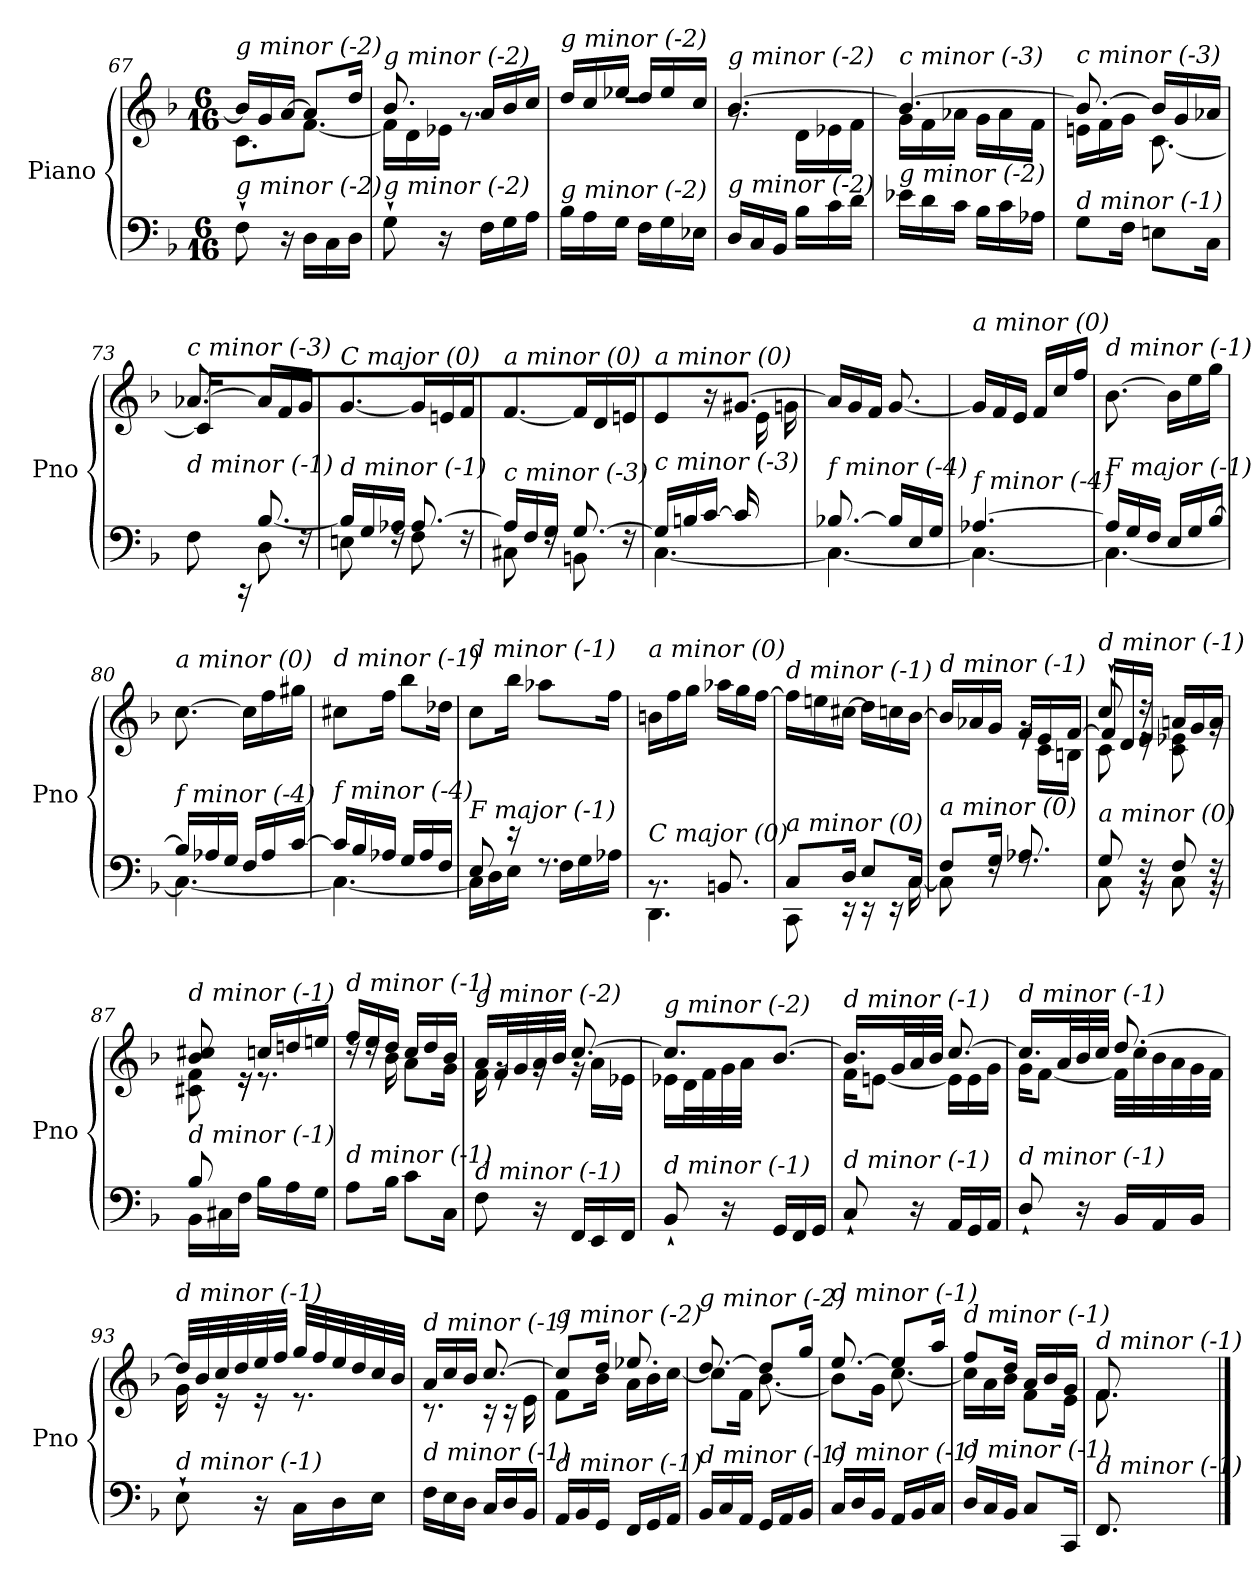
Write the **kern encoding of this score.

**kern	**kern
*part1	*part1
*staff2	*staff1
*I"Piano	*
*I'Pno	*
!!LO:PB:g=z
*clefF4	*clefG2
*k[b-]	*k[b-]
*M6/16	*M6/16
=67	=67
*	*^
!	!LO:TX:i:t=g minor (-2)	!
!LO:TX:i:t=g minor (-2)	!	!
8F`\	16b-/LL]	8.c\L
.	16g/	.
16r	[16a/JJ	.
16D\LL	8a/L]	[8.f\J
16C\	.	.
16D\JJ	16dd/Jk	.
=68	=68	=68
!	!LO:TX:i:t=g minor (-2)	!
!LO:TX:i:t=g minor (-2)	!	!
8G`\	8.b-/	16f\LL]
.	.	16d\
16r	.	16e-X\JJ
16F\LL	16a/LL	8.rg
16G\	16b-/	.
16A\JJ	16cc/JJ	.
=69	=69	=69
!	!LO:TX:i:t=g minor (-2)	!
!LO:TX:i:t=g minor (-2)	!	!
16B-\LL	16dd/LL	4.rdd
16A\	16cc/	.
16G\JJ	16ee-X/JJ	.
16F\LL	16dd/LL	.
16G\	16ee-/	.
16E-X\JJ	16cc/JJ	.
=70	=70	=70
!	!LO:TX:i:t=g minor (-2)	!
!LO:TX:i:t=g minor (-2)	!	!
16D/LL	[4.b-/	8.rg
16C/	.	.
16BB-/JJ	.	.
16B-\LL	.	16d\LL
16c\	.	16e-X\
16d\JJ	.	16f\JJ
=71	=71	=71
!	!LO:TX:i:t=c minor (-3)	!
!LO:TX:i:t=g minor (-2)	!	!
16e-X\LL	4.b-/_	16g\LL
16d\	.	16f\
16c\JJ	.	16a-X\JJ
16B-\LL	.	16g\LL
16c\	.	16a-\
16A-X\JJ	.	16f\JJ
=72	=72	=72
!	!LO:TX:i:t=c minor (-3)	!
!LO:TX:i:t=d minor (-1)	!	!
8G\L	8.b-/_	16en\LL
.	.	16f\
16F\Jk	.	16g\JJ
8En\L	16b-/LL]	[8.c\
.	16g/	.
16C\Jk	16a-X/JJ	.
!!LO:LB:g=z
=73	=73	=73
*^	*	*^
*	*^	*	*	*
!	!	!	!LO:TX:i:t=c minor (-3)	!	!
!LO:TX:i:t=d minor (-1)	!	!	!	!	!
16ryy	8F\	8.ryy	[8.a-X/	16c\LL]	8.ryy
16A-X/	.	.	.	8ryy	.
16B-/JJ	16rCC	.	.	.	.
8.ryy	[8.B-/	8D\	16a-/LL]	8.ryy	8.ryy
.	.	.	16f/	.	.
.	.	16rF	16g/JJ	.	.
*	*	*	*v	*v	*v
=74	=74	=74	=74
!	!	!	!LO:TX:i:t=C major (0)
!LO:TX:i:t=d minor (-1)	!	!	!
*	*v	*v	*
16B-/LL]	8En\	[8.g/
16G/	.	.
16A-X/JJ	16rF	.
[8.A-/	8F\	16g/LL]
.	.	16en/
.	16rF	16f/JJ
=75	=75	=75
!	!	!LO:TX:i:t=a minor (0)
!LO:TX:i:t=c minor (-3)	!	!
16A-/LL]	8C#Xi\	[8.f/
16F/	.	.
16G/JJ	16rF	.
[8.G/	8BBn\	16f/LL]
.	.	16d/
.	16rF	16en/JJ
=76	=76	=76
*	*	*^
!	!	!LO:TX:i:t=a minor (0)	!
!LO:TX:i:t=c minor (-3)	!	!	!
16G/LL]	[4.C\	8e/	4ryy
16Bn/	.	.	.
[16c/JJ	.	16r	.
16c/LL]	.	[8.g#Xi/	.
8ryy	.	.	16e\
.	.	.	16g\JJ
=77	=77	=77	=77
!	!	!LO:TX:i:t=a minor (0)	!
!LO:TX:i:t=f minor (-4)	!	!	!
*	*	*v	*v
[8.B-X/	4.C\_	16a-/LL]
.	.	16g/
.	.	16f/JJ
16B-/LL]	.	[8.g/
16E/	.	.
16G/JJ	.	.
=78	=78	=78
!	!	!LO:TX:i:t=a minor (0)
!LO:TX:i:t=f minor (-4)	!	!
[4.A-X/	4.C\_	16g/LL]
.	.	16f/
.	.	16e/JJ
.	.	16f/LL
.	.	16cc/
.	.	16ff/JJ
!!LO:LB:g=z
=79	=79	=79
!	!	!LO:TX:i:t=d minor (-1)
!LO:TX:i:t=F major (-1)	!	!
16A-/LL]	4.C\_	[8.b-\
16G/	.	.
16F/JJ	.	.
16E/LL	.	16b-\LL]
16G/	.	16ee\
[16B-/JJ	.	16gg\JJ
=80	=80	=80
!	!	!LO:TX:i:t=a minor (0)
!LO:TX:i:t=f minor (-4)	!	!
16B-/LL]	4.C\_	[8.cc\
16A-X/	.	.
16G/JJ	.	.
16F/LL	.	16cc\LL]
16A-/	.	16ff\
[16c/JJ	.	16gg#Xi\JJ
=81	=81	=81
!	!	!LO:TX:i:t=d minor (-1)
!LO:TX:i:t=f minor (-4)	!	!
16c/LL]	4.C\_	8cc#Xi\L
16B-/	.	.
16A-X/JJ	.	16ff\Jk
16G/LL	.	8bb-\L
16A-/	.	.
16F/JJ	.	16dd-Xj\Jk
=82	=82	=82
!	!	!LO:TX:i:t=d minor (-1)
!LO:TX:i:t=F major (-1)	!	!
8E/	16C\LL]	8cc\L
.	16D\	.
16r	16E\JJ	16bb-\Jk
8.rF	16F\LL	8aa-X\L
.	16G\	.
.	16A-X\JJ	16ff\Jk
=83	=83	=83
!	!	!LO:TX:i:t=a minor (0)
!LO:TX:i:t=C major (0)	!	!
8.rBB	4.DD\	16bn\LL
.	.	16ff\
.	.	16gg\JJ
8.BBn/	.	16aa-Xj\LL
.	.	16gg\
.	.	[16ff\JJ
=84	=84	=84
!	!	!LO:TX:i:t=d minor (-1)
!LO:TX:i:t=a minor (0)	!	!
8C/L	8CC\	16ff\LL]
.	.	16een\
16D/Jk	16r	[16cc#Xi\JJ
8E/L	16r	16dd-\LL]
.	16r	16cc\
16C/Jk	[16C\	[16b-\JJ
!!LO:LB:g=z
=85	=85	=85
*	*^	*^
!	!	!	!LO:TX:i:t=d minor (-1)	!
!LO:TX:i:t=a minor (0)	!	!	!	!
8.ryy	8F/L	8C\]	16b-/LL]	8.ryy
.	.	.	16a-X/	.
.	16G/Jk	16rF	16g/JJ	.
8.ryy	8.A-Xj/	8.rF	16f/LL	16rg
.	.	.	16e/	16c\LL
.	.	.	[16f/JJ	16Bn\JJ
=86	=86	=86	=86	=86
*	*	*	*	*^
!	!	!	!LO:TX:i:t=d minor (-1)	!	!
!LO:TX:i:t=a minor (0)	!	!	!	!	!
8.ryy	8G/	8C\	8cc`/	8c\	16f/LL]
.	.	.	.	.	16d/
.	16rBB	16rF	16rdd	16re	16e/JJ
8.ryy	8F/	8C\	16an/LL	8c\ 8e-X\	8.ryy
.	.	.	16g/	.	.
.	16rBB	16rF	16a/JJ	16rg	.
=87	=87	=87	=87	=87	=87
!	!	!	!LO:TX:i:t=d minor (-1)	!	!
!LO:TX:i:t=d minor (-1)	!	!	!	!	!
*	*v	*v	*	*	*
8B-/	16BB-\LL	8b-/ 8cc#Xi/	8c#Xi\ 8f\	8.ryy
.	16C#Xi\	.	.	.
16ryy	16F\JJ	16re	16r	.
16B-\LL	8.ryy	16cc/LL	8.r	8.ryy
16A\	.	16ddn/	.	.
16G\JJ	.	16een/JJ	.	.
*v	*v	*	*	*
*	*	*v	*v
=88	=88	=88
!	!LO:TX:i:t=d minor (-1)	!
!LO:TX:i:t=d minor (-1)	!	!
8A\L	16ff/LL	16rdd
.	16ee/	16rdd
16B-\Jk	16dd/JJ	16b-\
8c\L	16cc/LL	8a\L
.	16dd/	.
16C\Jk	16b-/JJ	16g\Jk
=89	=89	=89
!	!LO:TX:i:t=g minor (-2)	!
!LO:TX:i:t=d minor (-1)	!	!
8F\	16a/LL	16f\
.	32f/L	16rg
.	32g/	.
16r	32a/	16rg
.	32b-/JJJ	.
16FF/LL	[8.cc/	16rg
16EE/	.	16a\LL
16FF/JJ	.	16e-X\JJ
=90	=90	=90
!	!LO:TX:i:t=g minor (-2)	!
!LO:TX:i:t=d minor (-1)	!	!
8BB-`/	8.cc/L]	16e-X\LL
.	.	32d\L
.	.	32f\
16r	.	32g\
.	.	32a\JJJ
16GG/LL	[8.b-/J	16b-\LLyy
16FF/	.	16d\
16GG/JJ	.	16f\JJ
!!LO:LB:g=z	!!
=91	=91	=91
!	!LO:TX:i:t=d minor (-1)	!
!LO:TX:i:t=d minor (-1)	!	!
8C`/	16.b-/LL]	16f\KL
.	.	[8en\J
.	32g/L	.
16r	32a/	.
.	32b-/JJJ	.
16AA/LL	[8.cc/	16e\LL]
16GG/	.	16e\
16AA/JJ	.	16g\JJ
=92	=92	=92
!	!LO:TX:i:t=d minor (-1)	!
!LO:TX:i:t=d minor (-1)	!	!
8D`/	16.cc/LL]	16g\KL
.	.	[8f\J
.	32a/L	.
16r	32b-/	.
.	32cc/JJJ	.
16BB-/LL	[8.dd/	32f\LLL]
.	.	32cc\
16AA/	.	32b-\
.	.	32a\
16BB-/JJ	.	32g\
.	.	32f\JJJ
=93	=93	=93
!	!LO:TX:i:t=d minor (-1)	!
!LO:TX:i:t=d minor (-1)	!	!
8E`\	32dd/LLL]	16g\
.	32b-/	.
.	32cc/	16r
.	32dd/	.
16r	32ee/	16r
.	32ff/JJJ	.
16C\LL	32gg/LLL	8.r
.	32ff/	.
16D\	32ee/	.
.	32dd/	.
16E\JJ	32cc/	.
.	32b-/JJJ	.
=94	=94	=94
!	!LO:TX:i:t=d minor (-1)	!
!LO:TX:i:t=d minor (-1)	!	!
16F\LL	16a/LL	8.r
16E\	16cc/	.
16D\JJ	16b-/JJ	.
16C/LL	[8.cc/	16r
16D/	.	16r
16BB-/JJ	.	16e\
!!LO:LB:g=z	!!
=95	=95	=95
!	!LO:TX:i:t=g minor (-2)	!
!LO:TX:i:t=d minor (-1)	!	!
16AA/LL	8cc/L]	8f\L
16BB-/	.	.
16GG/JJ	16dd/Jk	16b-\Jk
16FF/LL	8.ee-X/	16a\LL
16GG/	.	16b-\
16AA/JJ	.	[16cc\JJ
=96	=96	=96
!	!LO:TX:i:t=g minor (-2)	!
!LO:TX:i:t=d minor (-1)	!	!
16BB-/LL	[8.dd/	8cc\L]
16C/	.	.
16AA/JJ	.	16f\Jk
16GG/LL	8dd/L]	[8.b-\
16AA/	.	.
16BB-/JJ	16gg/Jk	.
=97	=97	=97
!	!LO:TX:i:t=d minor (-1)	!
!LO:TX:i:t=d minor (-1)	!	!
16C/LL	[8.ee/	8b-\L]
16D/	.	.
16BB-/JJ	.	16g\Jk
16AA/LL	8ee/L]	[8.cc\
16BB-/	.	.
16C/JJ	16aa/Jk	.
=98	=98	=98
!	!LO:TX:i:t=d minor (-1)	!
!LO:TX:i:t=d minor (-1)	!	!
16D/LL	8ff/L	16cc\LL]
16C/	.	16a\
16BB-/JJ	16dd/Jk	16b-\JJ
8C/L	16a/LL	8f\L
.	16b-/	.
16CC/Jk	16g/JJ	16e\Jk
=99	=99	=99
!	!LO:TX:i:t=d minor (-1)	!
!LO:TX:i:t=d minor (-1)	!	!
8.FF/	8.f/	8.f\
*	*v	*v
==	==
*-	*-
